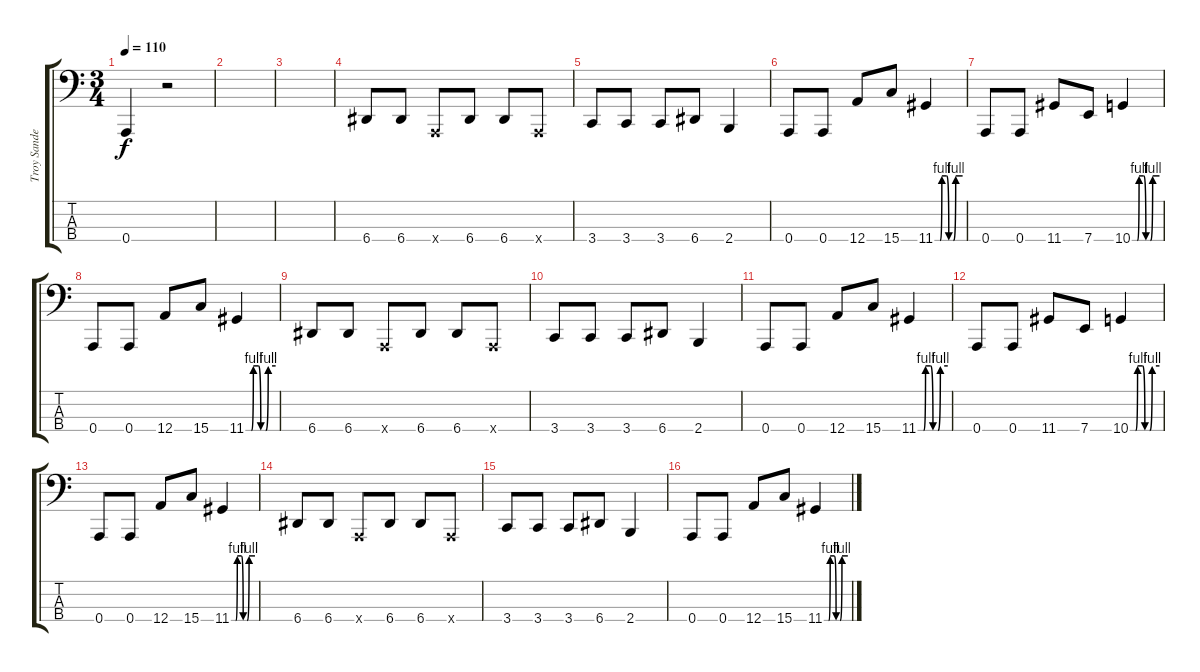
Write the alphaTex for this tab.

\track ("Troy Sanders" "Troy Sande") {instrument electricbassfinger}
\staff {score tabs}
\tuning (F2 C2 G1 A0) {hide}
\ts (3 4)
\tempo 110
\clef f4
\ks c
0.4.4{dy f} r.2 |
|
|
6.4.8 6.4.8 0.4{x}.8 6.4.8 6.4.8 0.4{x}.8 |
3.4.8 3.4.8 3.4.8 6.4.8 2.4.4 |
0.4.8 0.4.8 12.4.8 15.4.8 11.4{be (custom 0 0 11 0 15 4 25 4 30 0 40 0 45 4 60 4)}.4 |
0.4.8 0.4.8 11.4.8 7.4.8 10.4{be (custom 0 0 11 0 15 4 25 4 30 0 40 0 45 4 60 4)}.4 |
0.4.8 0.4.8 12.4.8 15.4.8 11.4{be (custom 0 0 11 0 15 4 25 4 30 0 40 0 45 4 60 4)}.4 |
6.4.8 6.4.8 0.4{x}.8 6.4.8 6.4.8 0.4{x}.8 |
3.4.8 3.4.8 3.4.8 6.4.8 2.4.4 |
0.4.8 0.4.8 12.4.8 15.4.8 11.4{be (custom 0 0 11 0 15 4 25 4 30 0 40 0 45 4 60 4)}.4 |
0.4.8 0.4.8 11.4.8 7.4.8 10.4{be (custom 0 0 11 0 15 4 25 4 30 0 40 0 45 4 60 4)}.4 |
0.4.8 0.4.8 12.4.8 15.4.8 11.4{be (custom 0 0 11 0 15 4 25 4 30 0 40 0 45 4 60 4)}.4 |
6.4.8 6.4.8 0.4{x}.8 6.4.8 6.4.8 0.4{x}.8 |
3.4.8 3.4.8 3.4.8 6.4.8 2.4.4 |
0.4.8 0.4.8 12.4.8 15.4.8 11.4{be (custom 0 0 11 0 15 4 25 4 30 0 40 0 45 4 60 4)}.4
